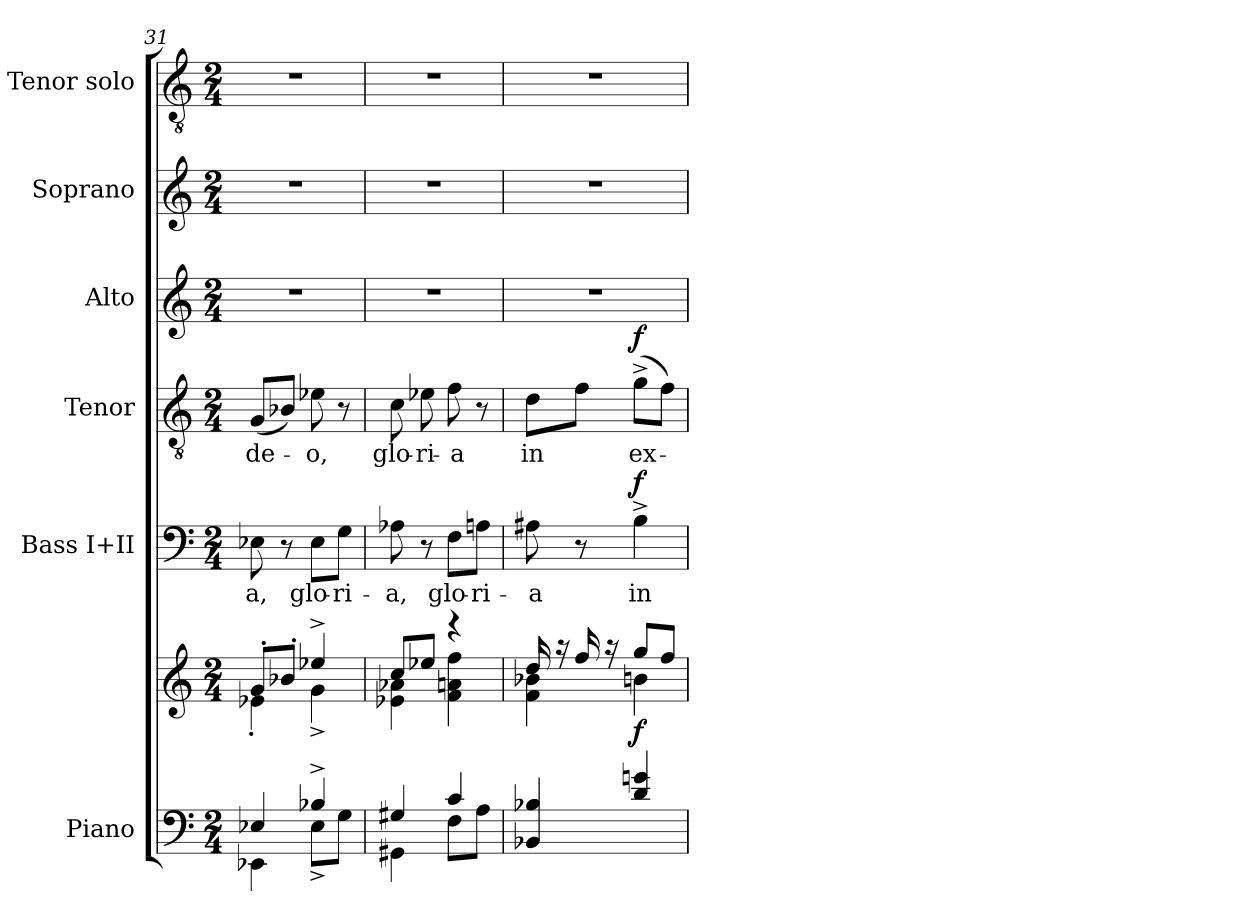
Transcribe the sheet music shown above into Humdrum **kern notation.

**kern	**kern	**dynam	**kern	**text	**dynam	**kern	**text	**dynam	**kern	**kern	**kern
*part6	*part6	*part6	*part5	*part5	*part5	*part4	*part4	*part4	*part3	*part2	*part1
*staff7	*staff6	*staff6/7	*staff5	*staff5	*staff5	*staff4	*staff4	*staff4	*staff3	*staff2	*staff1
*I"Piano	*	*	*I"Bass I+II	*	*	*I"Tenor	*	*	*I"Alto	*I"Soprano	*I"Tenor solo
*I'Pno.	*	*	*I'B.I+II	*	*	*I'T.	*	*	*I'A.	*I'S.	*I'T.s
*clefF4	*clefG2	*	*clefF4	*	*	*clefGv2	*	*	*clefG2	*clefG2	*clefGv2
*k[]	*k[]	*	*k[]	*	*	*k[]	*	*	*k[]	*k[]	*k[]
*M2/4	*M2/4	*	*M2/4	*	*	*M2/4	*	*	*M2/4	*M2/4	*M2/4
=31	=31	=31	=31	=31	=31	=31	=31	=31	=31	=31	=31
*^	*^	*	*	*	*	*	*	*	*	*	*
4E-X/	4EE-X\	8g'/L	4e-X'\	.	8E-X\	-a,	.	(8G/L	de-	.	2r	2r	2r
.	.	8b-X'/J	.	.	8r	.	.	8B-X/J)	.	.	.	.	.
4B-X^/	8E-^\L	4ee-X^/	4g^\	.	8E-\L	glo-	.	8e-X\	-o,	.	.	.	.
.	8G\J	.	.	.	8G\J	-ri-	.	8r	.	.	.	.	.
=32	=32	=32	=32	=32	=32	=32	=32	=32	=32	=32	=32	=32	=32
4G#X/	4GG#X\	8cc/L	4e-X\ 4a-X\	.	8A-X\	-a,	.	8c\	glo-	.	2r	2r	2r
.	.	8ee-X/J	.	.	8r	.	.	8e-X\	-ri-	.	.	.	.
4c/	8F\L	4r	4f\ 4an\ 4ff\	.	8F\L	glo-	.	8f\	-a	.	.	.	.
.	8A\J	.	.	.	8An\J	-ri-	.	8r	.	.	.	.	.
*v	*v	*	*	*	*	*	*	*	*	*	*	*	*
=33	=33	=33	=33	=33	=33	=33	=33	=33	=33	=33	=33	=33
4BB-X/ 4B-X/	16dd/	4f\ 4b-X\	.	8A#X\	-a	.	8d\L	in	.	2r	2r	2r
.	16r	.	.	.	.	.	.	.	.	.	.	.
.	16ff/	.	.	8r	.	.	8f\J	.	.	.	.	.
.	16r	.	.	.	.	.	.	.	.	.	.	.
!	!	!	!LO:DY:b	!	!	!LO:DY:a	!	!	!LO:DY:a	!	!	!
4d/ 4gn/	8gg/L	4bn\	f	4B^\	in	f	(8g^\L	ex-	f	.	.	.
.	8ff/J	.	.	.	.	.	8f\J)	.	.	.	.	.
*	*v	*v	*	*	*	*	*	*	*	*	*	*
=	=	=	=	=	=	=	=	=	=	=	=
*-	*-	*-	*-	*-	*-	*-	*-	*-	*-	*-	*-
